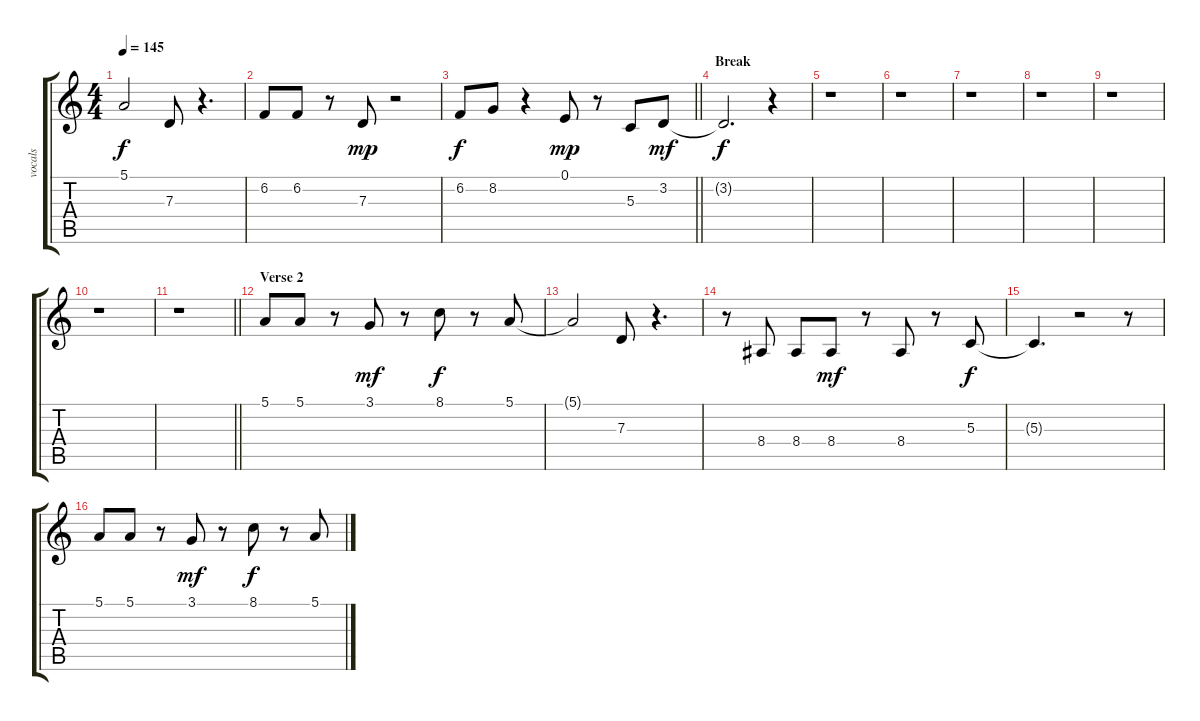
\track ("vocals" "vocals") {instrument sopranosax}
\staff {score tabs}
\tuning (E4 B3 G3 D3 A2 E2) {hide}
\ts (4 4)
\tempo 145
\clef g2
\ks c
5.1{t}.2{dy f} 7.3.8 r.4{d} |
6.2.8 6.2.8 r.8 7.3.8{dy mp} r.2 |
\barLineRight lightlight
6.2.8{dy f} 8.2.8 r.4 0.1.8{dy mp} r.8 5.3.8 3.2.8{dy mf} |
\section ("" "Break")
3.2{t}.2{d dy f} r.4 |
r.1 |
r.1 |
r.1 |
r.1 |
r.1 |
r.1 |
\barLineRight lightlight
r.1 |
\section ("" "Verse 2")
5.1.8 5.1.8 r.8 3.1.8{dy mf} r.8 8.1.8{dy f} r.8 5.1.8 |
5.1{t}.2 7.3.8 r.4{d} |
r.8 8.4.8 8.4.8 8.4.8{dy mf} r.8 8.4.8 r.8 5.3.8{dy f} |
5.3{t}.4{d} r.2 r.8 |
5.1.8 5.1.8 r.8 3.1.8{dy mf} r.8 8.1.8{dy f} r.8 5.1.8
